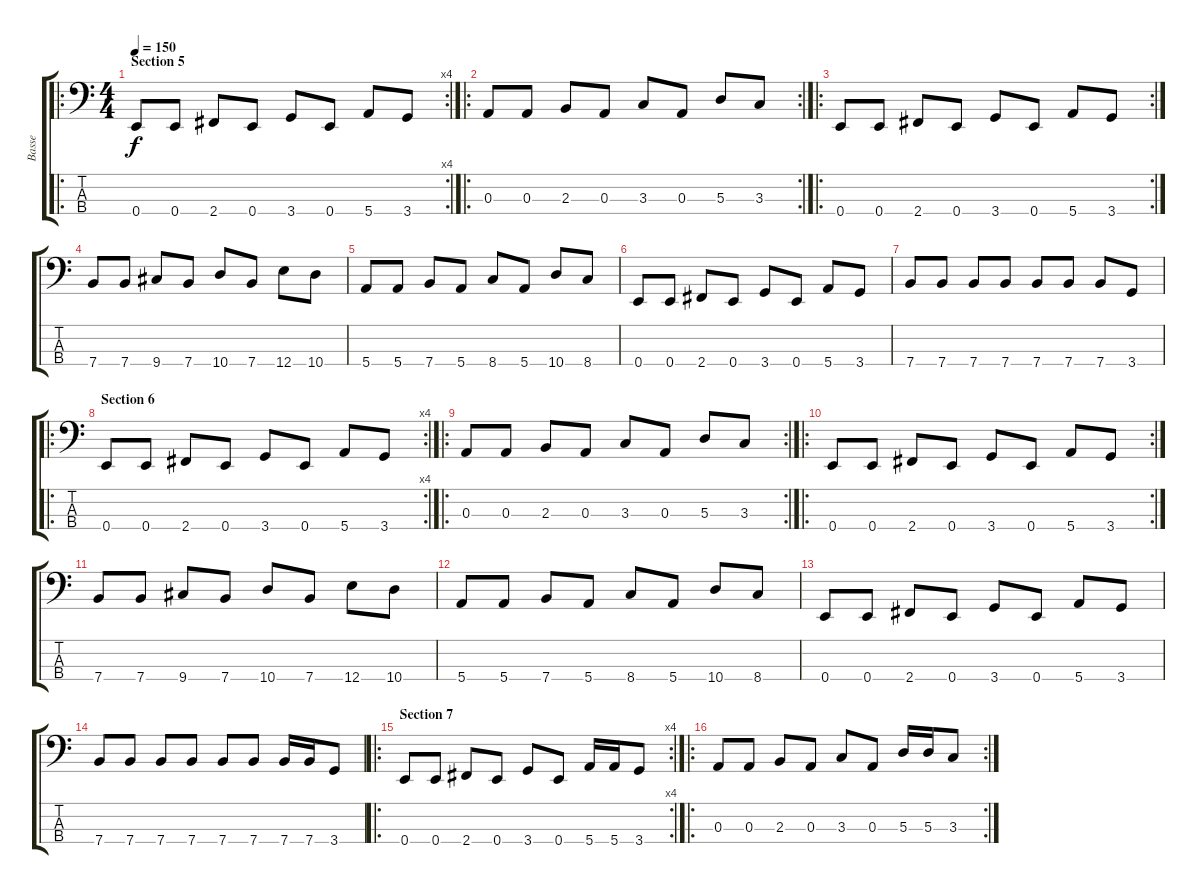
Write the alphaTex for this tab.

\track ("Basse" "Basse") {instrument electricbassfinger}
\staff {score tabs}
\tuning (G2 D2 A1 E1) {hide}
\ro
\rc 4
\ts (4 4)
\section ("" "Section 5")
\tempo 150
\clef f4
\ks c
0.4.8{dy f} 0.4.8 2.4.8 0.4.8 3.4.8 0.4.8 5.4.8 3.4.8 |
\ro
\rc 2
0.3.8 0.3.8 2.3.8 0.3.8 3.3.8 0.3.8 5.3.8 3.3.8 |
\ro
\rc 2
0.4.8 0.4.8 2.4.8 0.4.8 3.4.8 0.4.8 5.4.8 3.4.8 |
7.4.8 7.4.8 9.4.8 7.4.8 10.4.8 7.4.8 12.4.8 10.4.8 |
5.4.8 5.4.8 7.4.8 5.4.8 8.4.8 5.4.8 10.4.8 8.4.8 |
0.4.8 0.4.8 2.4.8 0.4.8 3.4.8 0.4.8 5.4.8 3.4.8 |
7.4.8 7.4.8 7.4.8 7.4.8 7.4.8 7.4.8 7.4.8 3.4.8 |
\ro
\rc 4
\section ("" "Section 6")
0.4.8 0.4.8 2.4.8 0.4.8 3.4.8 0.4.8 5.4.8 3.4.8 |
\ro
\rc 2
0.3.8 0.3.8 2.3.8 0.3.8 3.3.8 0.3.8 5.3.8 3.3.8 |
\ro
\rc 2
0.4.8 0.4.8 2.4.8 0.4.8 3.4.8 0.4.8 5.4.8 3.4.8 |
7.4.8 7.4.8 9.4.8 7.4.8 10.4.8 7.4.8 12.4.8 10.4.8 |
5.4.8 5.4.8 7.4.8 5.4.8 8.4.8 5.4.8 10.4.8 8.4.8 |
0.4.8 0.4.8 2.4.8 0.4.8 3.4.8 0.4.8 5.4.8 3.4.8 |
7.4.8 7.4.8 7.4.8 7.4.8 7.4.8 7.4.8 7.4.16 7.4.16 3.4.8 |
\ro
\rc 4
\section ("" "Section 7")
0.4.8 0.4.8 2.4.8 0.4.8 3.4.8 0.4.8 5.4.16 5.4.16 3.4.8 |
\ro
\rc 2
0.3.8 0.3.8 2.3.8 0.3.8 3.3.8 0.3.8 5.3.16 5.3.16 3.3.8
